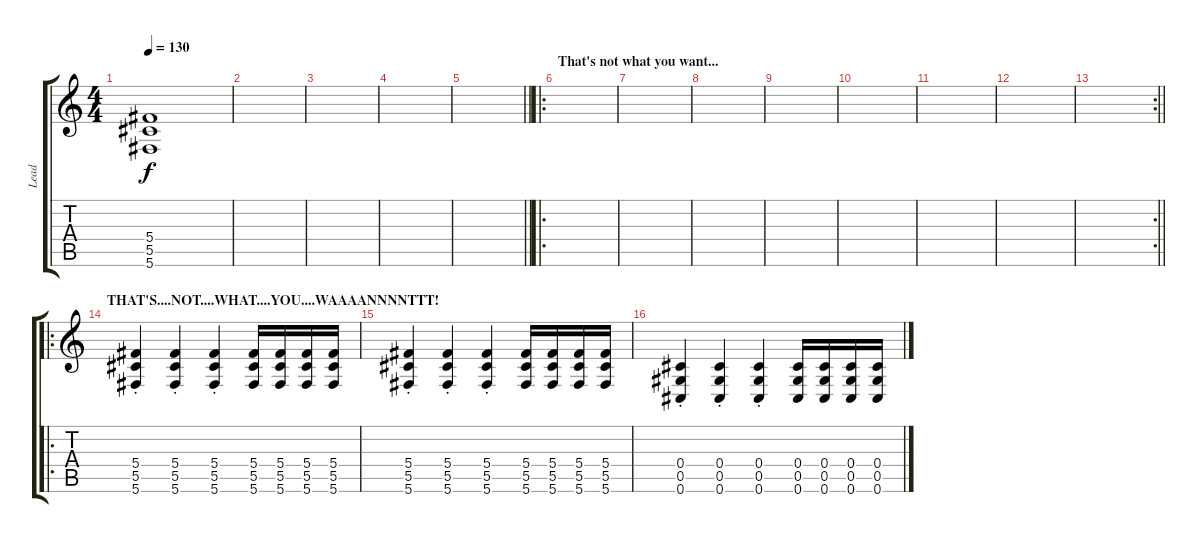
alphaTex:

\track ("Lead" "Lead") {instrument distortionguitar}
\staff {score tabs}
\tuning (Eb4 Bb3 Gb3 Db3 Ab2 Db2) {hide}
\ts (4 4)
\tempo 130
\clef g2
\ks c
(5.4{t} 5.5{t} 5.6{t}).1{dy f} |
|
|
|
\barLineRight lightlight
|
\ro
\section ("" "That's not what you want...")
|
|
|
|
|
|
|
\rc 2
\barLineRight lightlight
|
\ro
\section ("" "THAT'S....NOT....WHAT....YOU....WAAAANNNNTTT!")
(5.4{st} 5.5{st} 5.6{st}).4 (5.4{st} 5.5{st} 5.6{st}).4 (5.4{st} 5.5{st} 5.6{st}).4 (5.4 5.5 5.6).16 (5.4 5.5 5.6).16 (5.4 5.5 5.6).16 (5.4 5.5 5.6).16 |
(5.4{st} 5.5{st} 5.6{st}).4 (5.4{st} 5.5{st} 5.6{st}).4 (5.4{st} 5.5{st} 5.6{st}).4 (5.4 5.5 5.6).16 (5.4 5.5 5.6).16 (5.4 5.5 5.6).16 (5.4 5.5 5.6).16 |
(0.4{st} 0.5{st} 0.6{st}).4 (0.4{st} 0.5{st} 0.6{st}).4 (0.4{st} 0.5{st} 0.6{st}).4 (0.4 0.5 0.6).16 (0.4 0.5 0.6).16 (0.4 0.5 0.6).16 (0.4 0.5 0.6).16
